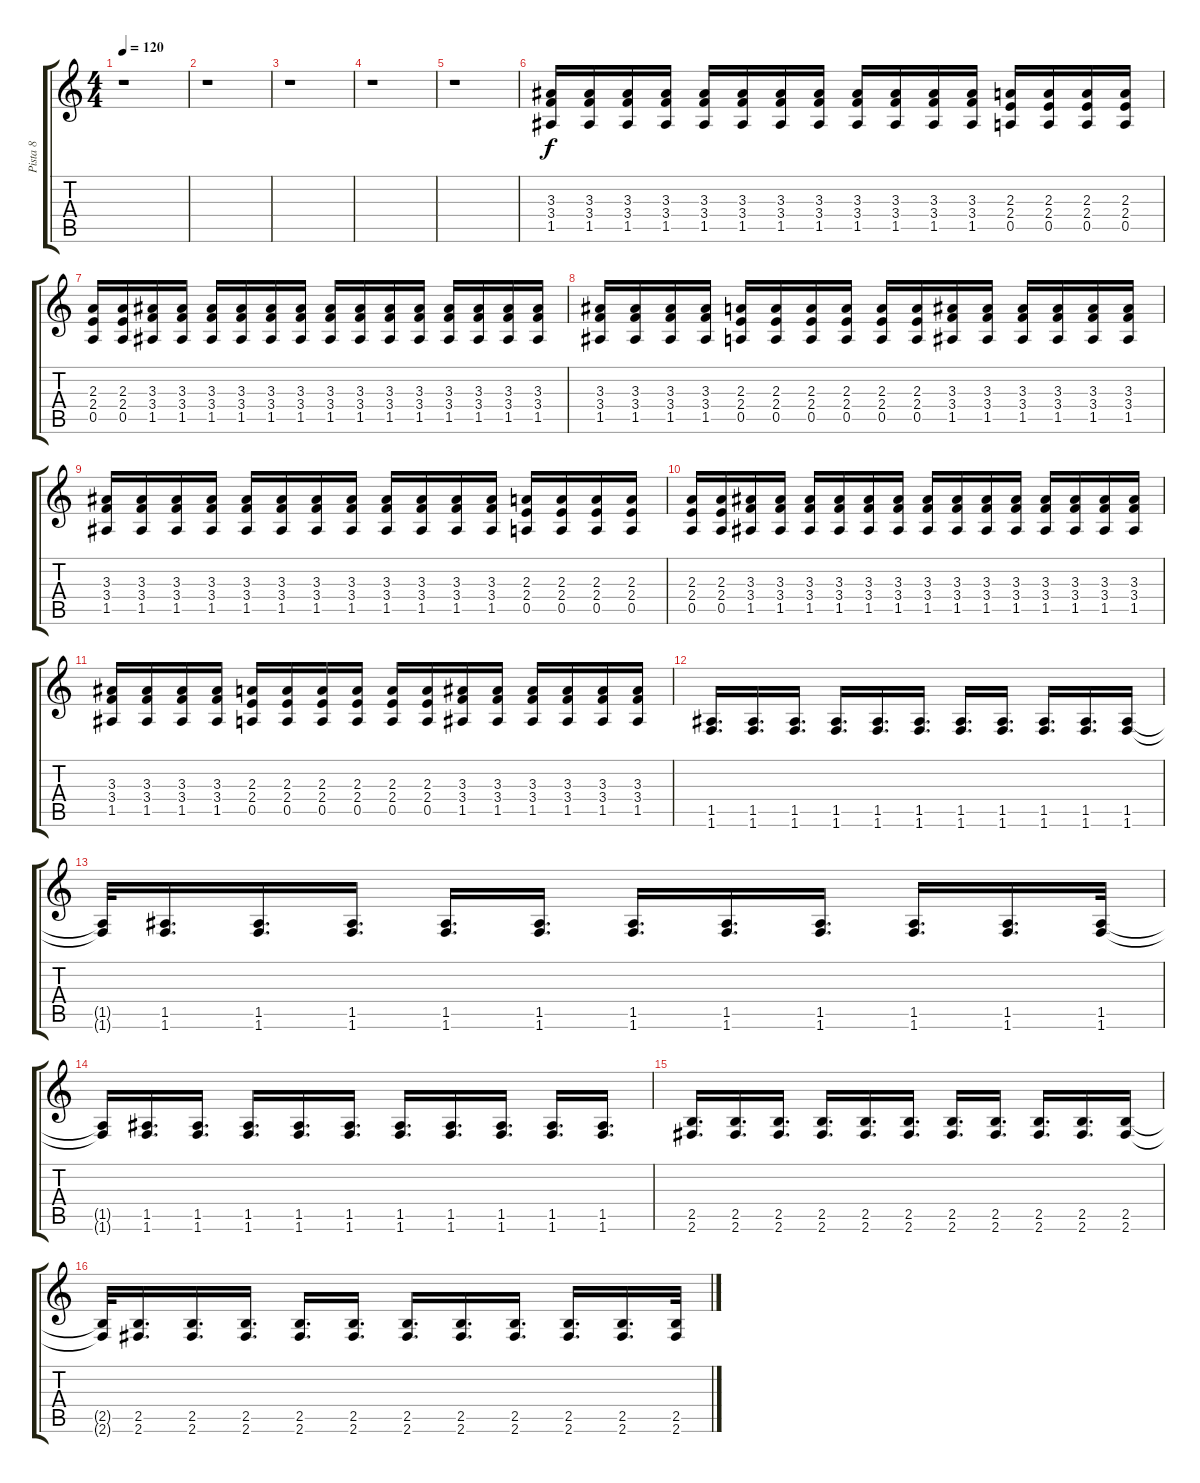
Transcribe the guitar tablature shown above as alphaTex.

\track ("Pista 8" "Pista 8") {instrument overdrivenguitar}
\staff {score tabs}
\tuning (E4 B3 G3 D3 A2 E2) {hide}
\ts (4 4)
\tempo 120
\clef g2
\ks c
r.1{dy f} |
r.1 |
r.1 |
r.1 |
r.1 |
(3.3 3.4 1.5).16{volume 13} (3.3 3.4 1.5).16 (3.3 3.4 1.5).16 (3.3 3.4 1.5).16 (3.3 3.4 1.5).16 (3.3 3.4 1.5).16 (3.3 3.4 1.5).16 (3.3 3.4 1.5).16 (3.3 3.4 1.5).16 (3.3 3.4 1.5).16 (3.3 3.4 1.5).16 (3.3 3.4 1.5).16 (2.3 2.4 0.5).16 (2.3 2.4 0.5).16 (2.3 2.4 0.5).16 (2.3 2.4 0.5).16 |
(2.3 2.4 0.5).16 (2.3 2.4 0.5).16 (3.3 3.4 1.5).16 (3.3 3.4 1.5).16 (3.3 3.4 1.5).16 (3.3 3.4 1.5).16 (3.3 3.4 1.5).16 (3.3 3.4 1.5).16 (3.3 3.4 1.5).16 (3.3 3.4 1.5).16 (3.3 3.4 1.5).16 (3.3 3.4 1.5).16 (3.3 3.4 1.5).16 (3.3 3.4 1.5).16 (3.3 3.4 1.5).16 (3.3 3.4 1.5).16 |
(3.3 3.4 1.5).16 (3.3 3.4 1.5).16 (3.3 3.4 1.5).16 (3.3 3.4 1.5).16 (2.3 2.4 0.5).16 (2.3 2.4 0.5).16 (2.3 2.4 0.5).16 (2.3 2.4 0.5).16 (2.3 2.4 0.5).16 (2.3 2.4 0.5).16 (3.3 3.4 1.5).16 (3.3 3.4 1.5).16 (3.3 3.4 1.5).16 (3.3 3.4 1.5).16 (3.3 3.4 1.5).16 (3.3 3.4 1.5).16 |
(3.3 3.4 1.5).16{volume 13} (3.3 3.4 1.5).16 (3.3 3.4 1.5).16 (3.3 3.4 1.5).16 (3.3 3.4 1.5).16 (3.3 3.4 1.5).16 (3.3 3.4 1.5).16 (3.3 3.4 1.5).16 (3.3 3.4 1.5).16 (3.3 3.4 1.5).16 (3.3 3.4 1.5).16 (3.3 3.4 1.5).16 (2.3 2.4 0.5).16 (2.3 2.4 0.5).16 (2.3 2.4 0.5).16 (2.3 2.4 0.5).16 |
(2.3 2.4 0.5).16 (2.3 2.4 0.5).16 (3.3 3.4 1.5).16 (3.3 3.4 1.5).16 (3.3 3.4 1.5).16 (3.3 3.4 1.5).16 (3.3 3.4 1.5).16 (3.3 3.4 1.5).16 (3.3 3.4 1.5).16 (3.3 3.4 1.5).16 (3.3 3.4 1.5).16 (3.3 3.4 1.5).16 (3.3 3.4 1.5).16 (3.3 3.4 1.5).16 (3.3 3.4 1.5).16 (3.3 3.4 1.5).16 |
(3.3 3.4 1.5).16 (3.3 3.4 1.5).16 (3.3 3.4 1.5).16 (3.3 3.4 1.5).16 (2.3 2.4 0.5).16 (2.3 2.4 0.5).16 (2.3 2.4 0.5).16 (2.3 2.4 0.5).16 (2.3 2.4 0.5).16 (2.3 2.4 0.5).16 (3.3 3.4 1.5).16 (3.3 3.4 1.5).16 (3.3 3.4 1.5).16 (3.3 3.4 1.5).16 (3.3 3.4 1.5).16 (3.3 3.4 1.5).16 |
(1.5 1.6).16{d} (1.5 1.6).16{d} (1.5 1.6).16{d} (1.5 1.6).16{d} (1.5 1.6).16{d} (1.5 1.6).16{d} (1.5 1.6).16{d} (1.5 1.6).16{d} (1.5 1.6).16{d} (1.5 1.6).16{d} (1.5 1.6).16 |
(1.5{t} 1.6{t}).32 (1.5 1.6).16{d} (1.5 1.6).16{d} (1.5 1.6).16{d} (1.5 1.6).16{d} (1.5 1.6).16{d} (1.5 1.6).16{d} (1.5 1.6).16{d} (1.5 1.6).16{d} (1.5 1.6).16{d} (1.5 1.6).16{d} (1.5 1.6).32 |
(1.5{t} 1.6{t}).16 (1.5 1.6).16{d} (1.5 1.6).16{d} (1.5 1.6).16{d} (1.5 1.6).16{d} (1.5 1.6).16{d} (1.5 1.6).16{d} (1.5 1.6).16{d} (1.5 1.6).16{d} (1.5 1.6).16{d} (1.5 1.6).16{d} |
(2.5 2.6).16{d} (2.5 2.6).16{d} (2.5 2.6).16{d} (2.5 2.6).16{d} (2.5 2.6).16{d} (2.5 2.6).16{d} (2.5 2.6).16{d} (2.5 2.6).16{d} (2.5 2.6).16{d} (2.5 2.6).16{d} (2.5 2.6).16 |
(2.5{t} 2.6{t}).32 (2.5 2.6).16{d} (2.5 2.6).16{d} (2.5 2.6).16{d} (2.5 2.6).16{d} (2.5 2.6).16{d} (2.5 2.6).16{d} (2.5 2.6).16{d} (2.5 2.6).16{d} (2.5 2.6).16{d} (2.5 2.6).16{d} (2.5 2.6).32
